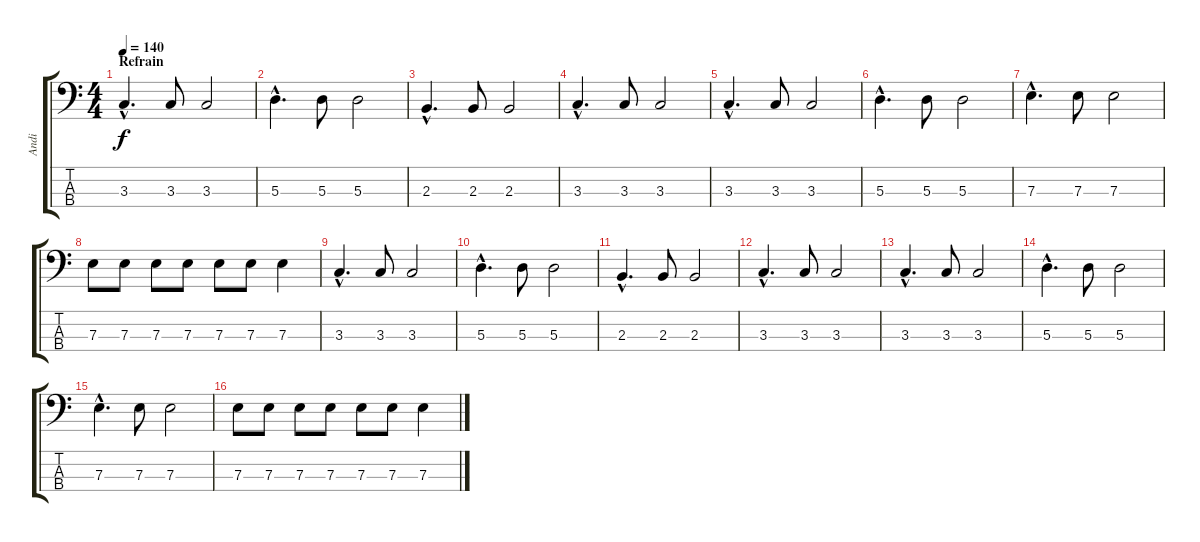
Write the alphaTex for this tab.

\track ("Andi" "Andi") {instrument electricbassfinger}
\staff {score tabs}
\tuning (G2 D2 A1 E1) {hide}
\ts (4 4)
\section ("" "Refrain")
\tempo 140
\clef f4
\ks c
3.3{hac}.4{d dy f} 3.3.8 3.3.2 |
5.3{hac}.4{d} 5.3.8 5.3.2 |
2.3{hac}.4{d} 2.3.8 2.3.2 |
3.3{hac}.4{d} 3.3.8 3.3.2 |
3.3{hac}.4{d} 3.3.8 3.3.2 |
5.3{hac}.4{d} 5.3.8 5.3.2 |
7.3{hac}.4{d} 7.3.8 7.3.2 |
7.3.8 7.3.8 7.3.8 7.3.8 7.3.8 7.3.8 7.3.4 |
3.3{hac}.4{d} 3.3.8 3.3.2 |
5.3{hac}.4{d} 5.3.8 5.3.2 |
2.3{hac}.4{d} 2.3.8 2.3.2 |
3.3{hac}.4{d} 3.3.8 3.3.2 |
3.3{hac}.4{d} 3.3.8 3.3.2 |
5.3{hac}.4{d} 5.3.8 5.3.2 |
7.3{hac}.4{d} 7.3.8 7.3.2 |
7.3.8 7.3.8 7.3.8 7.3.8 7.3.8 7.3.8 7.3.4
